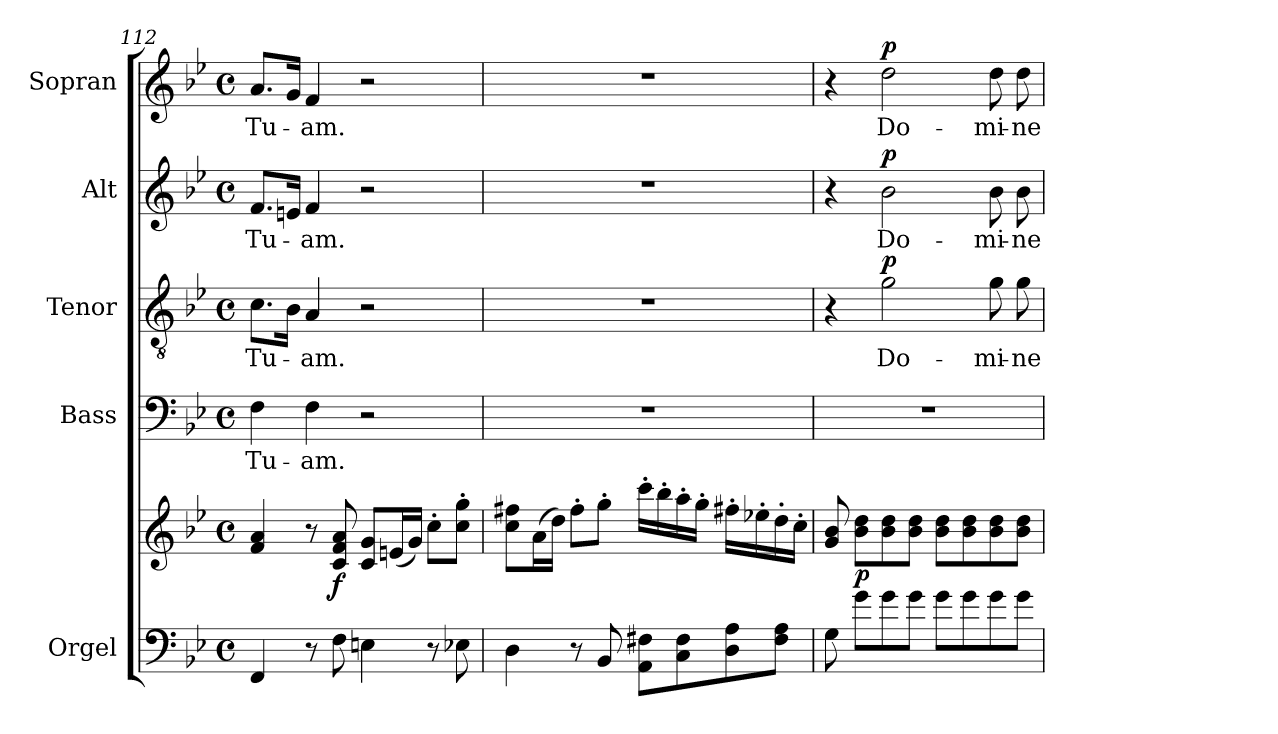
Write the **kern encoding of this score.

**kern	**kern	**dynam	**kern	**text	**kern	**text	**dynam	**kern	**text	**dynam	**kern	**text	**dynam
*part5	*part5	*part5	*part4	*part4	*part3	*part3	*part3	*part2	*part2	*part2	*part1	*part1	*part1
*staff6	*staff5	*staff5/6	*staff4	*staff4	*staff3	*staff3	*staff3	*staff2	*staff2	*staff2	*staff1	*staff1	*staff1
*I"Orgel	*	*	*I"Bass	*	*I"Tenor	*	*	*I"Alt	*	*	*I"Sopran	*	*
*I'Org.	*	*	*I'B.	*	*I'T.	*	*	*I'A.	*	*	*I'S.	*	*
*clefF4	*clefG2	*	*clefF4	*	*clefGv2	*	*	*clefG2	*	*	*clefG2	*	*
*k[b-e-]	*k[b-e-]	*	*k[b-e-]	*	*k[b-e-]	*	*	*k[b-e-]	*	*	*k[b-e-]	*	*
*B-:	*B-:	*	*B-:	*	*B-:	*	*	*B-:	*	*	*B-:	*	*
*M4/4	*M4/4	*	*M4/4	*	*M4/4	*	*	*M4/4	*	*	*M4/4	*	*
*met(c)	*met(c)	*	*met(c)	*	*met(c)	*	*	*met(c)	*	*	*met(c)	*	*
=112	=112	=112	=112	=112	=112	=112	=112	=112	=112	=112	=112	=112	=112
!	!	!	!	!LO:LY:b	!	!LO:LY:b	!	!	!LO:LY:b	!	!	!LO:LY:b	!
4FF/	4f/ 4a/	.	4F\	Tu-	8.c\L	Tu-	.	8.f/L	Tu-	.	8.a/L	Tu-	.
.	.	.	.	.	16B-\Jk	.	.	16en/Jk	.	.	16g/Jk	.	.
!	!	!	!	!LO:LY:b	!	!LO:LY:b	!	!	!LO:LY:b	!	!	!LO:LY:b	!
8r	8r	.	4F\	-am.	4A/	-am.	.	4f/	-am.	.	4f/	-am.	.
!	!	!LO:DY:b	!	!	!	!	!	!	!	!	!	!	!
8F\	8c/ 8f/ 8a/	f	.	.	.	.	.	.	.	.	.	.	.
4En\	8c/ 8g/L	.	2r	.	2r	.	.	2r	.	.	2r	.	.
.	(<16en/L	.	.	.	.	.	.	.	.	.	.	.	.
.	16g/JJ)	.	.	.	.	.	.	.	.	.	.	.	.
8r	8cc'>\L	.	.	.	.	.	.	.	.	.	.	.	.
8E-X\	8cc\'> 8gg\'>J	.	.	.	.	.	.	.	.	.	.	.	.
=113	=113	=113	=113	=113	=113	=113	=113	=113	=113	=113	=113	=113	=113
4D\	8cc\ 8ff#X\L	.	1r	.	1r	.	.	1r	.	.	1r	.	.
.	(>16a\L	.	.	.	.	.	.	.	.	.	.	.	.
.	16dd\JJ)	.	.	.	.	.	.	.	.	.	.	.	.
8r	8ff#'>\L	.	.	.	.	.	.	.	.	.	.	.	.
8BB-/	8gg'>\J	.	.	.	.	.	.	.	.	.	.	.	.
8AA\ 8F#X\L	16ccc'>\LL	.	.	.	.	.	.	.	.	.	.	.	.
.	16bb-'>\	.	.	.	.	.	.	.	.	.	.	.	.
8C\ 8F#\	16aa'>\	.	.	.	.	.	.	.	.	.	.	.	.
.	16gg'>\JJ	.	.	.	.	.	.	.	.	.	.	.	.
8D\ 8A\	16ff#X'>\LL	.	.	.	.	.	.	.	.	.	.	.	.
.	16ee-X'>\	.	.	.	.	.	.	.	.	.	.	.	.
8F#\ 8A\J	16dd'>\	.	.	.	.	.	.	.	.	.	.	.	.
.	16cc'>\JJ	.	.	.	.	.	.	.	.	.	.	.	.
!!LO:LB:g=z
=114	=114	=114	=114	=114	=114	=114	=114	=114	=114	=114	=114	=114	=114
8G\	8g/ 8b-/	.	1r	.	4r	.	.	4r	.	.	4r	.	.
!	!	!LO:DY:b	!	!	!	!	!	!	!	!	!	!	!
8g\L	8b-\ 8dd\L	p	.	.	.	.	.	.	.	.	.	.	.
!	!	!	!	!	!	!LO:LY:b	!LO:DY:a	!	!LO:LY:b	!LO:DY:a	!	!LO:LY:b	!LO:DY:a
8g\	8b-\ 8dd\	.	.	.	2g\	Do-	p	2b-\	Do-	p	2dd\	Do-	p
8g\J	8b-\ 8dd\J	.	.	.	.	.	.	.	.	.	.	.	.
8g\L	8b-\ 8dd\L	.	.	.	.	.	.	.	.	.	.	.	.
8g\	8b-\ 8dd\	.	.	.	.	.	.	.	.	.	.	.	.
!	!	!	!	!	!	!LO:LY:b	!	!	!LO:LY:b	!	!	!LO:LY:b	!
8g\	8b-\ 8dd\	.	.	.	8g\	-mi-	.	8b-\	-mi-	.	8dd\	-mi-	.
!	!	!	!	!	!	!LO:LY:b	!	!	!LO:LY:b	!	!	!LO:LY:b	!
8g\J	8b-\ 8dd\J	.	.	.	8g\	-ne	.	8b-\	-ne	.	8dd\	-ne	.
=	=	=	=	=	=	=	=	=	=	=	=	=	=
*-	*-	*-	*-	*-	*-	*-	*-	*-	*-	*-	*-	*-	*-
